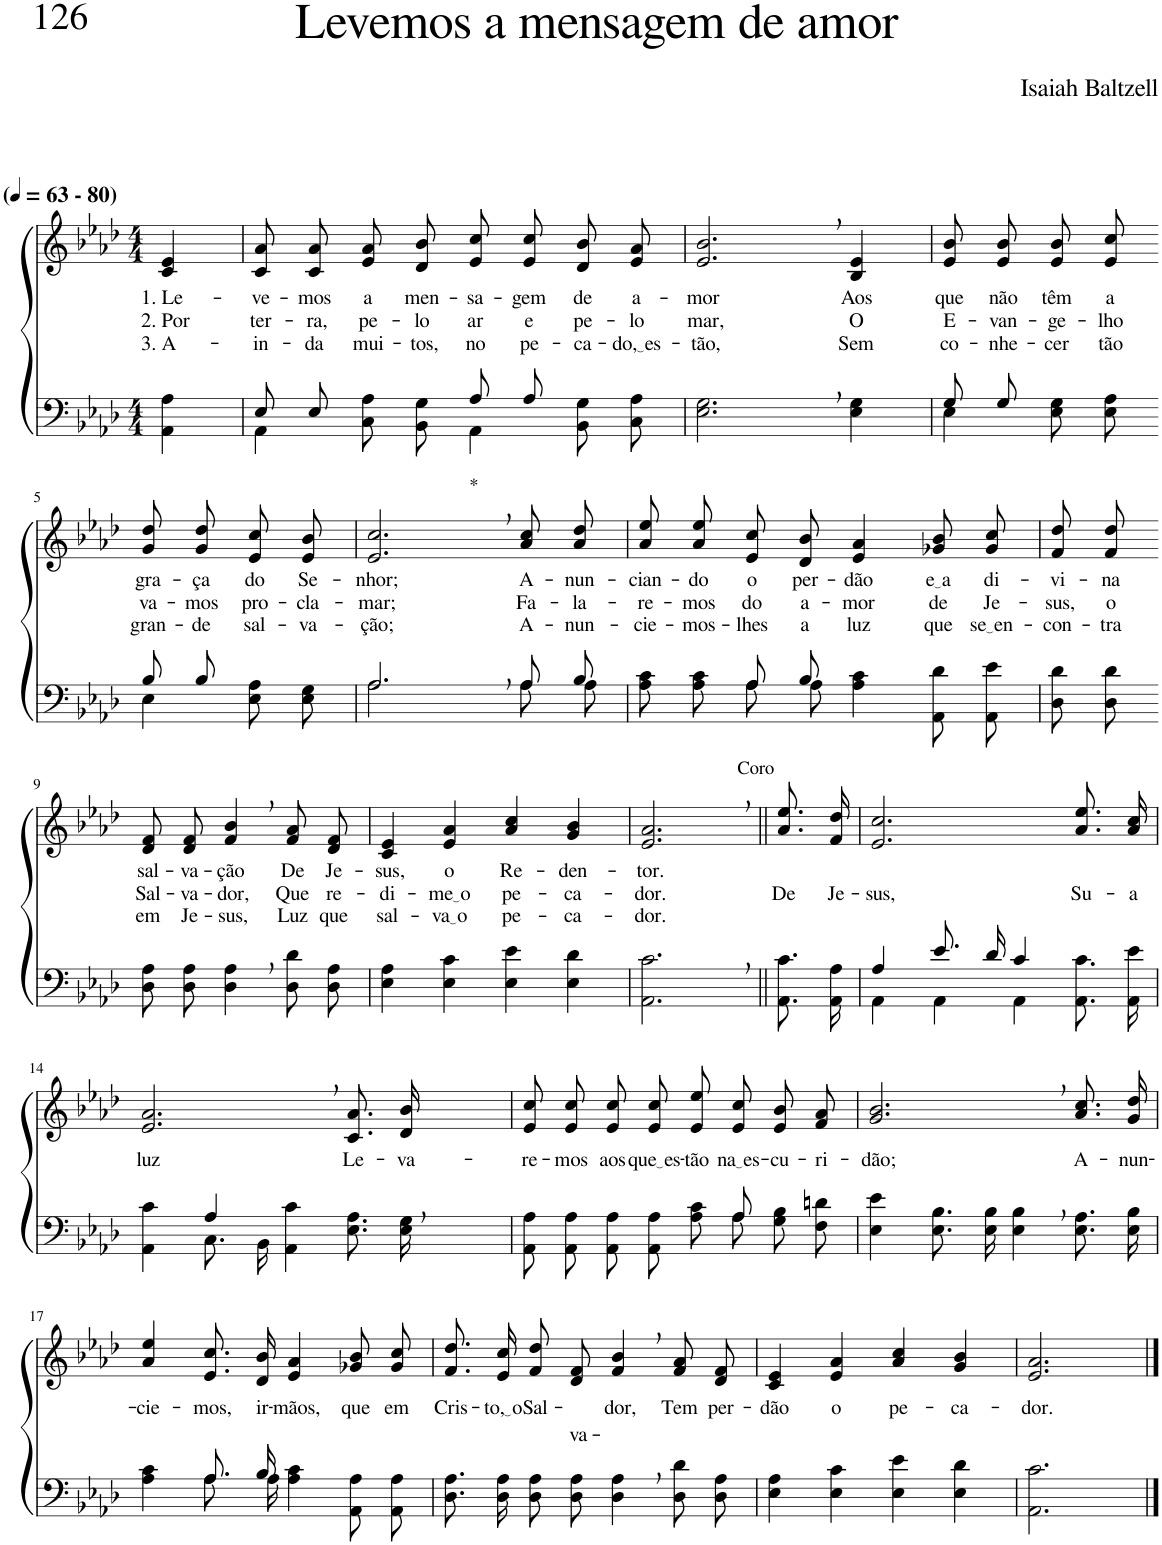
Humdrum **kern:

**kern	**kern	**text	**text	**text
*part2	*part1	*part1	*part1	*part1
*staff2	*staff1	*staff1	*staff1	*staff1
*I"Parte III e IV	*I"Parte I e II	*	*	*
*clefF4	*clefG2	*	*	*
*k[b-e-a-d-]	*k[b-e-a-d-]	*	*	*
*M4/4	*M4/4	*	*	*
*MM63	*MM63	*	*	*
=1	=1	=1	=1	=1
!	!LO:TX:a:B:t=(	!	!	!
!	!LO:TX:a:B:t=- 80)	!	!	!
!	!	!LO:LY:b	!LO:LY:b	!LO:LY:b
4AA-\ 4A-\	4c/ 4e-/	1. Le-	2. Por	3. A-
=2	=2	=2	=2	=2
*^	*	*	*	*
!	!	!	!LO:LY:b	!LO:LY:b	!LO:LY:b
8E-/L	4AA-\	8c/ 8a-/L	-ve-	ter-	-in-
!	!	!	!LO:LY:b	!LO:LY:b	!LO:LY:b
8E-/J	.	8c/ 8a-/J	-mos	-ra,	-da
!	!	!	!LO:LY:b	!LO:LY:b	!LO:LY:b
4ryy	8C\ 8A-\L	8e-/ 8a-/L	a	pe-	mui-
!	!	!	!LO:LY:b	!LO:LY:b	!LO:LY:b
.	8BB-\ 8G\J	8d-/ 8b-/J	men-	-lo	-tos,
!	!	!	!LO:LY:b	!LO:LY:b	!LO:LY:b
8A-/L	4AA-\	8e-/ 8cc/L	-sa-	ar	no
!	!	!	!LO:LY:b	!LO:LY:b	!LO:LY:b
8A-/J	.	8e-/ 8cc/J	-gem	e	pe-
!	!	!	!LO:LY:b	!LO:LY:b	!LO:LY:b
4ryy	8BB-\ 8G\L	8d-/ 8b-/L	de	pe-	-ca-
!	!	!	!LO:LY:b	!LO:LY:b	!LO:LY:b
.	8C\ 8A-\J	8e-/ 8a-/J	a-	-lo	do, es
=3	=3	=3	=3	=3	=3
!	!	!	!LO:LY:b	!LO:LY:b	!LO:LY:b
*v	*v	*	*	*	*
2.E-\, 2.G\,	2.e-/, 2.b-/,	-mor	mar,	-tão,
!	!	!LO:LY:b	!LO:LY:b	!LO:LY:b
4E-\ 4G\	4B-/ 4e-/	Aos	O	Sem
=4	=4	=4	=4	=4
*^	*	*	*	*
!	!	!	!LO:LY:b	!LO:LY:b	!LO:LY:b
8G/L	4E-\	8e-/ 8b-/L	que	E-	co-
!	!	!	!LO:LY:b	!LO:LY:b	!LO:LY:b
8G/J	.	8e-/ 8b-/J	não	-van-	-nhe-
!	!	!	!LO:LY:b	!LO:LY:b	!LO:LY:b
4ryy	8E-\ 8G\L	8e-/ 8b-/L	têm	-ge-	-cer
!	!	!	!LO:LY:b	!LO:LY:b	!LO:LY:b
.	8E-\ 8A-\J	8e-/ 8cc/J	a	-lho	tão
!!LO:LB:g=z
=5-	=5-	=5-	=5-	=5-	=5-
!	!	!	!LO:LY:b	!LO:LY:b	!LO:LY:b
8B-/L	4E-\	8g\ 8dd-\L	gra-	va-	gran-
!	!	!	!LO:LY:b	!LO:LY:b	!LO:LY:b
8B-/J	.	8g\ 8dd-\J	-ça	-mos	-de
!	!	!	!LO:LY:b	!LO:LY:b	!LO:LY:b
4ryy	8E-\ 8A-\L	8e-/ 8cc/L	do	pro-	sal-
!	!	!	!LO:LY:b	!LO:LY:b	!LO:LY:b
.	8E-\ 8G\J	8e-/ 8b-/J	Se-	-cla-	-va-
=6	=6	=6	=6	=6	=6
!	!	!LO:TX:a:t=*	!	!	!
!	!	!	!LO:LY:b	!LO:LY:b	!LO:LY:b
2.A-,/	2.A-\	2.e-/, 2.cc/,	-nhor;	-mar;	-ção;
!	!	!	!LO:LY:b	!LO:LY:b	!LO:LY:b
8A-/L	8A-\L	8a-\ 8cc\L	A-	Fa-	A-
!	!	!	!LO:LY:b	!LO:LY:b	!LO:LY:b
8B-/J	8A-\J	8a-\ 8dd-\J	-nun-	-la-	-nun-
=7	=7	=7	=7	=7	=7
!	!	!	!LO:LY:b	!LO:LY:b	!LO:LY:b
4ryy	8A-\ 8c\L	8a-\ 8ee-\L	-cian-	-re-	-cie-
!	!	!	!LO:LY:b	!LO:LY:b	!LO:LY:b
.	8A-\ 8c\J	8a-\ 8ee-\J	-do	-mos	-mos-
!	!	!	!LO:LY:b	!LO:LY:b	!LO:LY:b
8A-/L	8A-\L	8e-/ 8cc/L	o	do	-lhes
!	!	!	!LO:LY:b	!LO:LY:b	!LO:LY:b
8B-/J	8A-\J	8d-/ 8b-/J	per-	a-	a
!	!	!	!LO:LY:b	!LO:LY:b	!LO:LY:b
2ryy	4A-\ 4c\	4e-/ 4a-/	-dão	-mor	luz
!	!	!	!LO:LY:b	!LO:LY:b	!LO:LY:b
.	8AA-\ 8d-\L	8g-X/ 8b-/L	e a	de	que
!	!	!	!LO:LY:b	!LO:LY:b	!LO:LY:b
.	8AA-\ 8e-\J	8g-/ 8cc/J	di-	Je-	se en
=8	=8	=8	=8	=8	=8
!	!	!	!LO:LY:b	!LO:LY:b	!LO:LY:b
*v	*v	*	*	*	*
8D-\ 8d-\L	8f/ 8dd-/L	-vi-	-sus,	-con-
!	!	!LO:LY:b	!LO:LY:b	!LO:LY:b
8D-\ 8d-\J	8f/ 8dd-/J	-na	o	-tra
!!LO:LB:g=z
=9-	=9-	=9-	=9-	=9-
!	!	!LO:LY:b	!LO:LY:b	!LO:LY:b
8D-\ 8A-\L	8d-/ 8f/L	sal-	Sal-	em
!	!	!LO:LY:b	!LO:LY:b	!LO:LY:b
8D-\ 8A-\J	8d-/ 8f/J	-va-	-va-	Je-
!	!	!LO:LY:b	!LO:LY:b	!LO:LY:b
4D-\, 4A-\,	4f/, 4b-/,	-ção	-dor,	-sus,
!	!	!LO:LY:b	!LO:LY:b	!LO:LY:b
8D-\ 8d-\L	8f/ 8a-/L	De	Que	Luz
!	!	!LO:LY:b	!LO:LY:b	!LO:LY:b
8D-\ 8A-\J	8d-/ 8f/J	Je-	re-	que
=10	=10	=10	=10	=10
!	!	!LO:LY:b	!LO:LY:b	!LO:LY:b
4E-\ 4A-\	4c/ 4e-/	-sus,	-di-	sal-
!	!	!LO:LY:b	!LO:LY:b	!LO:LY:b
4E-\ 4c\	4e-/ 4a-/	o	me o	va o
!	!	!LO:LY:b	!LO:LY:b	!LO:LY:b
4E-\ 4e-\	4a-/ 4cc/	Re-	pe-	pe-
!	!	!LO:LY:b	!LO:LY:b	!LO:LY:b
4E-\ 4d-\	4g/ 4b-/	-den-	-ca-	-ca-
=11	=11	=11	=11	=11
!	!LO:TX:a:t=Coro	!	!	!
!	!	!LO:LY:b	!LO:LY:b	!LO:LY:b
2.AA-\, 2.c\,	2.e-/, 2.a-/,	-tor.	-dor.	-dor.
=12||	=12||	=12||	=12||	=12||
!	!	!	!LO:LY:b	!
8.AA-\ 8.c\L	8.a-\ 8.ee-\L	.	De	.
!	!	!	!LO:LY:b	!
16AA-\ 16A-\Jk	16f\ 16dd-\Jk	.	Je-	.
=13	=13	=13	=13	=13
*^	*	*	*	*
!	!	!	!	!LO:LY:b	!
4A-/	4AA-\	2.e-/ 2.cc/	.	-sus,	.
8.e-/L	4AA-\	.	.	.	.
16d-/Jk	.	.	.	.	.
4c/	4AA-\	.	.	.	.
!	!	!	!	!LO:LY:b	!
4ryy	8.AA-\ 8.c\L	8.a-\ 8.ee-\L	.	Su-	.
!	!	!	!	!LO:LY:b	!
.	16AA-\ 16e-\Jk	16a-\ 16cc\Jk	.	-a	.
!!LO:LB:g=z
=14	=14	=14	=14	=14	=14
!	!	!	!LO:LY:b	!	!
4ryy	4AA-\ 4c\	2.e-/, 2.a-/,	luz	.	.
4A-/	8.C\L	.	.	.	.
.	16BB-\Jk	.	.	.	.
2ryy	4AA-\ 4c\	.	.	.	.
!	!	!	!LO:LY:b	!	!
.	8.E-\ 8.A-\L	8.c/ 8.a-/L	Le-	.	.
!	!	!	!LO:LY:b	!	!
.	16E-\ 16G\Jk	16d-/ 16b-/Jk	-va-	.	.
=15	=15	=15	=15	=15	=15
!	!	!	!LO:LY:b	!	!
2ryy	8AA-\ 8A-\L	8e-/ 8cc/L	-re-	.	.
!	!	!	!LO:LY:b	!	!
.	8AA-\ 8A-\J	8e-/ 8cc/J	-mos	.	.
!	!	!	!LO:LY:b	!	!
.	8AA-\ 8A-\L	8e-/ 8cc/L	aos	.	.
!	!	!	!LO:LY:b	!	!
.	8AA-\ 8A-\J	8e-/ 8cc/J	que es	.	.
!	!	!	!LO:LY:b	!	!
8ryy	8A-\ 8c\L	8e-/ 8ee-/L	-tão	.	.
!	!	!	!LO:LY:b	!	!
8A-/	8A-\J	8e-/ 8cc/J	na es	.	.
!	!	!	!LO:LY:b	!	!
4ryy	8G\ 8B-\L	8e-/ 8b-/L	-cu-	.	.
!	!	!	!LO:LY:b	!	!
.	8F\ 8dn\J	8f/ 8a-/J	-ri-	.	.
=16	=16	=16	=16	=16	=16
!	!	!	!LO:LY:b	!	!
*v	*v	*	*	*	*
4E-\ 4e-\	2.g/, 2.b-/,	-dão;	.	.
8.E-\ 8.B-\L	.	.	.	.
16E-\ 16B-\Jk	.	.	.	.
4E-\, 4B-\,	.	.	.	.
!	!	!LO:LY:b	!	!
8.E-\ 8.A-\L	8.a-\ 8.cc\L	A-	.	.
!	!	!LO:LY:b	!	!
16E-\ 16B-\Jk	16g\ 16dd-\Jk	-nun-	.	.
!!LO:LB:g=z
=17	=17	=17	=17	=17
*^	*	*	*	*
!	!	!	!LO:LY:b	!	!
4ryy	4A-\ 4c\	4a-/ 4ee-/	-cie-	.	.
!	!	!	!LO:LY:b	!	!
8.A-/L	8.A-\L	8.e-/ 8.cc/L	-mos,	.	.
!	!	!	!LO:LY:b	!	!
16B-/Jk	16A-\Jk	16d-/ 16b-/Jk	ir-	.	.
!	!	!	!LO:LY:b	!	!
2ryy	4A-\ 4c\	4e-/ 4a-/	-mãos,	.	.
!	!	!	!LO:LY:b	!	!
.	8AA-\ 8A-\L	8g-X/ 8b-/L	que	.	.
!	!	!	!LO:LY:b	!	!
.	8AA-\ 8A-\J	8g-/ 8cc/J	em	.	.
=18	=18	=18	=18	=18	=18
!	!	!	!LO:LY:b	!	!
*v	*v	*	*	*	*
8.D-\ 8.A-\L	8.f/ 8.dd-/L	Cris-	.	.
!	!	!LO:LY:b	!	!
16D-\ 16A-\Jk	16e-/ 16cc/Jk	to, o	.	.
!	!	!LO:LY:b	!	!
8D-\ 8A-\L	8f/ 8dd-/L	Sal-	.	.
!	!	!LO:LY:b	!	!
8D-\ 8A-\J	8d-/ 8f/J	-va-	.	.
!	!	!LO:LY:b	!	!
4D-\, 4A-\,	4f/, 4b-/,	dor,	.	.
!	!	!LO:LY:b	!	!
8D-\ 8d-\L	8f/ 8a-/L	-Tem	.	.
!	!	!LO:LY:b	!	!
8D-\ 8A-\J	8d-/ 8f/J	per-	.	.
=19	=19	=19	=19	=19
!	!	!LO:LY:b	!	!
4E-\ 4A-\	4c/ 4e-/	-dão	.	.
!	!	!LO:LY:b	!	!
4E-\ 4c\	4e-/ 4a-/	o	.	.
!	!	!LO:LY:b	!	!
4E-\ 4e-\	4a-/ 4cc/	pe-	.	.
!	!	!LO:LY:b	!	!
4E-\ 4d-\	4g/ 4b-/	-ca-	.	.
=20	=20	=20	=20	=20
!	!	!LO:LY:b	!	!
2.AA-\ 2.c\	2.e-/ 2.a-/	-dor.	.	.
==	==	==	==	==
*-	*-	*-	*-	*-
